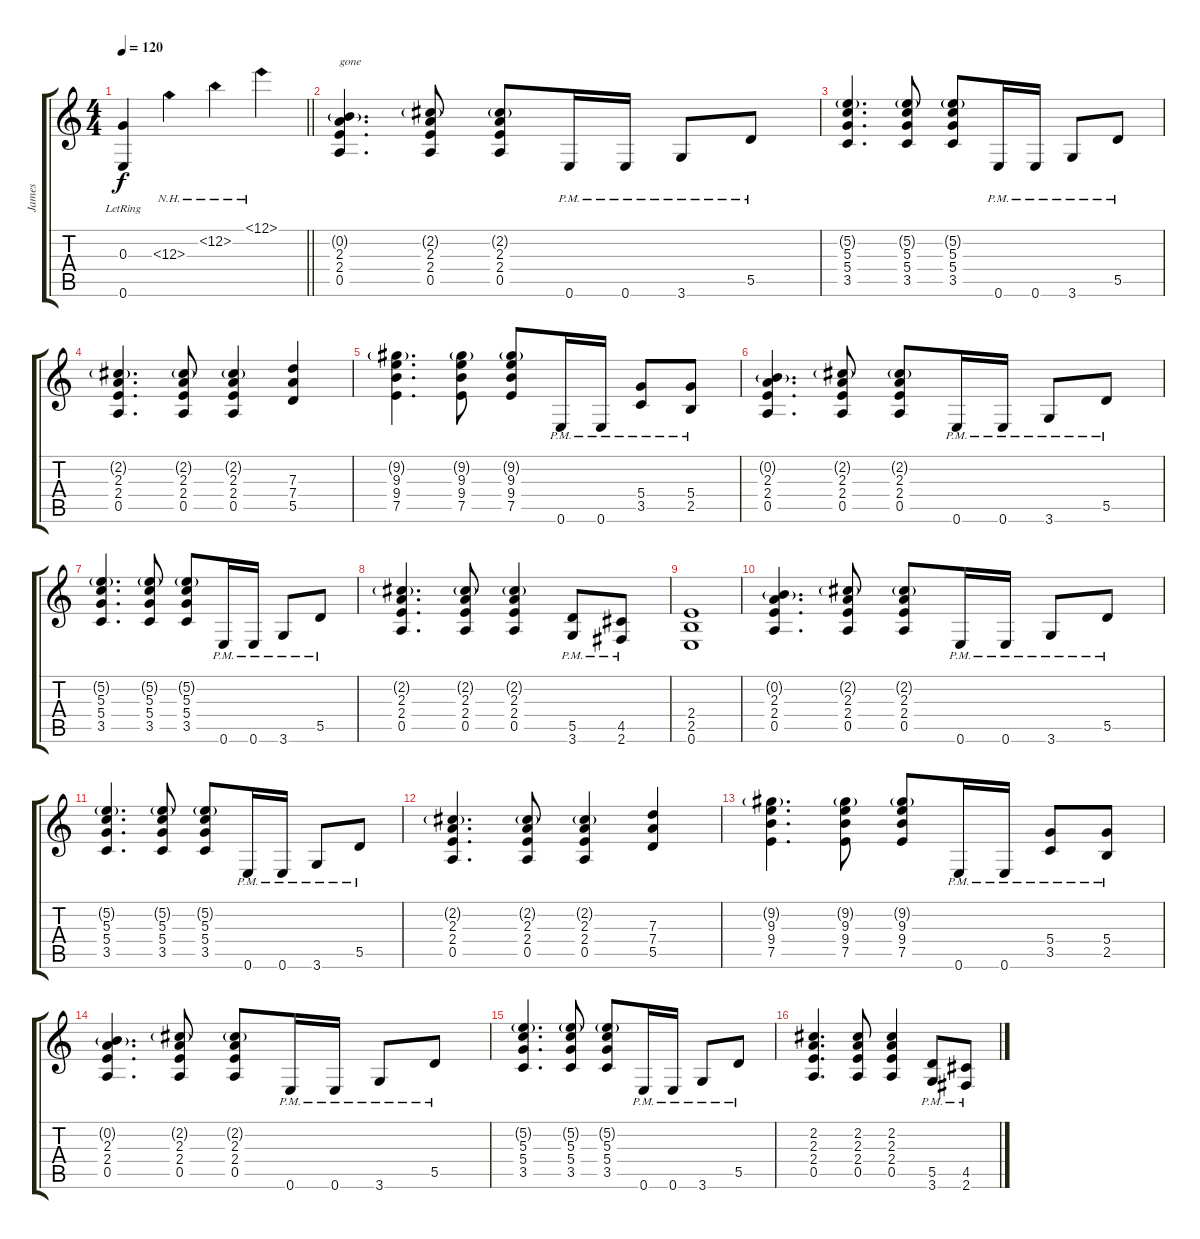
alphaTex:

\track ("James" "James") {instrument acousticguitarsteel}
\staff {score tabs}
\tuning (E4 B3 G3 D3 A2 E2) {hide}
\ts (4 4)
\tempo 120
\clef g2
\barLineRight lightlight
\ks c
(0.3 0.6{lr}).4{dy f} 12.3{nh}.4 12.2{nh}.4 12.1{nh}.4 |
(0.2{g} 2.3 2.4 0.5).4{d txt "gone"} (2.2{g} 2.3 2.4 0.5).8 (2.2{g} 2.3 2.4 0.5).8 0.6{pm}.16 0.6{pm}.16 3.6{pm}.8 5.5{pm}.8 |
(5.2{g} 5.3 5.4 3.5).4{d} (5.2{g} 5.3 5.4 3.5).8 (5.2{g} 5.3 5.4 3.5).8 0.6{pm}.16 0.6{pm}.16 3.6{pm}.8 5.5{pm}.8 |
(2.2{g} 2.3 2.4 0.5).4{d} (2.2{g} 2.3 2.4 0.5).8 (2.2{g} 2.3 2.4 0.5).4 (7.3 7.4 5.5).4 |
(9.2{g} 9.3 9.4 7.5).4{d} (9.2{g} 9.3 9.4 7.5).8 (9.2{g} 9.3 9.4 7.5).8 0.6{pm}.16 0.6{pm}.16 (5.4{pm} 3.5{pm}).8 (5.4{pm} 2.5{pm}).8 |
(0.2{g} 2.3 2.4 0.5).4{d} (2.2{g} 2.3 2.4 0.5).8 (2.2{g} 2.3 2.4 0.5).8 0.6{pm}.16 0.6{pm}.16 3.6{pm}.8 5.5{pm}.8 |
(5.2{g} 5.3 5.4 3.5).4{d} (5.2{g} 5.3 5.4 3.5).8 (5.2{g} 5.3 5.4 3.5).8 0.6{pm}.16 0.6{pm}.16 3.6{pm}.8 5.5{pm}.8 |
(2.2{g} 2.3 2.4 0.5).4{d} (2.2{g} 2.3 2.4 0.5).8 (2.2{g} 2.3 2.4 0.5).4 (5.5{pm} 3.6{pm}).8 (4.5{pm} 2.6{pm}).8 |
(2.4 2.5 0.6).1 |
(0.2{g} 2.3 2.4 0.5).4{d} (2.2{g} 2.3 2.4 0.5).8 (2.2{g} 2.3 2.4 0.5).8 0.6{pm}.16 0.6{pm}.16 3.6{pm}.8 5.5{pm}.8 |
(5.2{g} 5.3 5.4 3.5).4{d} (5.2{g} 5.3 5.4 3.5).8 (5.2{g} 5.3 5.4 3.5).8 0.6{pm}.16 0.6{pm}.16 3.6{pm}.8 5.5{pm}.8 |
(2.2{g} 2.3 2.4 0.5).4{d} (2.2{g} 2.3 2.4 0.5).8 (2.2{g} 2.3 2.4 0.5).4 (7.3 7.4 5.5).4 |
(9.2{g} 9.3 9.4 7.5).4{d} (9.2{g} 9.3 9.4 7.5).8 (9.2{g} 9.3 9.4 7.5).8 0.6{pm}.16 0.6{pm}.16 (5.4{pm} 3.5{pm}).8 (5.4{pm} 2.5{pm}).8 |
(0.2{g} 2.3 2.4 0.5).4{d} (2.2{g} 2.3 2.4 0.5).8 (2.2{g} 2.3 2.4 0.5).8 0.6{pm}.16 0.6{pm}.16 3.6{pm}.8 5.5{pm}.8 |
(5.2{g} 5.3 5.4 3.5).4{d} (5.2{g} 5.3 5.4 3.5).8 (5.2{g} 5.3 5.4 3.5).8 0.6{pm}.16 0.6{pm}.16 3.6{pm}.8 5.5{pm}.8 |
(2.2 2.3 2.4 0.5).4{d} (2.2 2.3 2.4 0.5).8 (2.2 2.3 2.4 0.5).4 (5.5{pm} 3.6{pm}).8 (4.5{pm} 2.6{pm}).8
